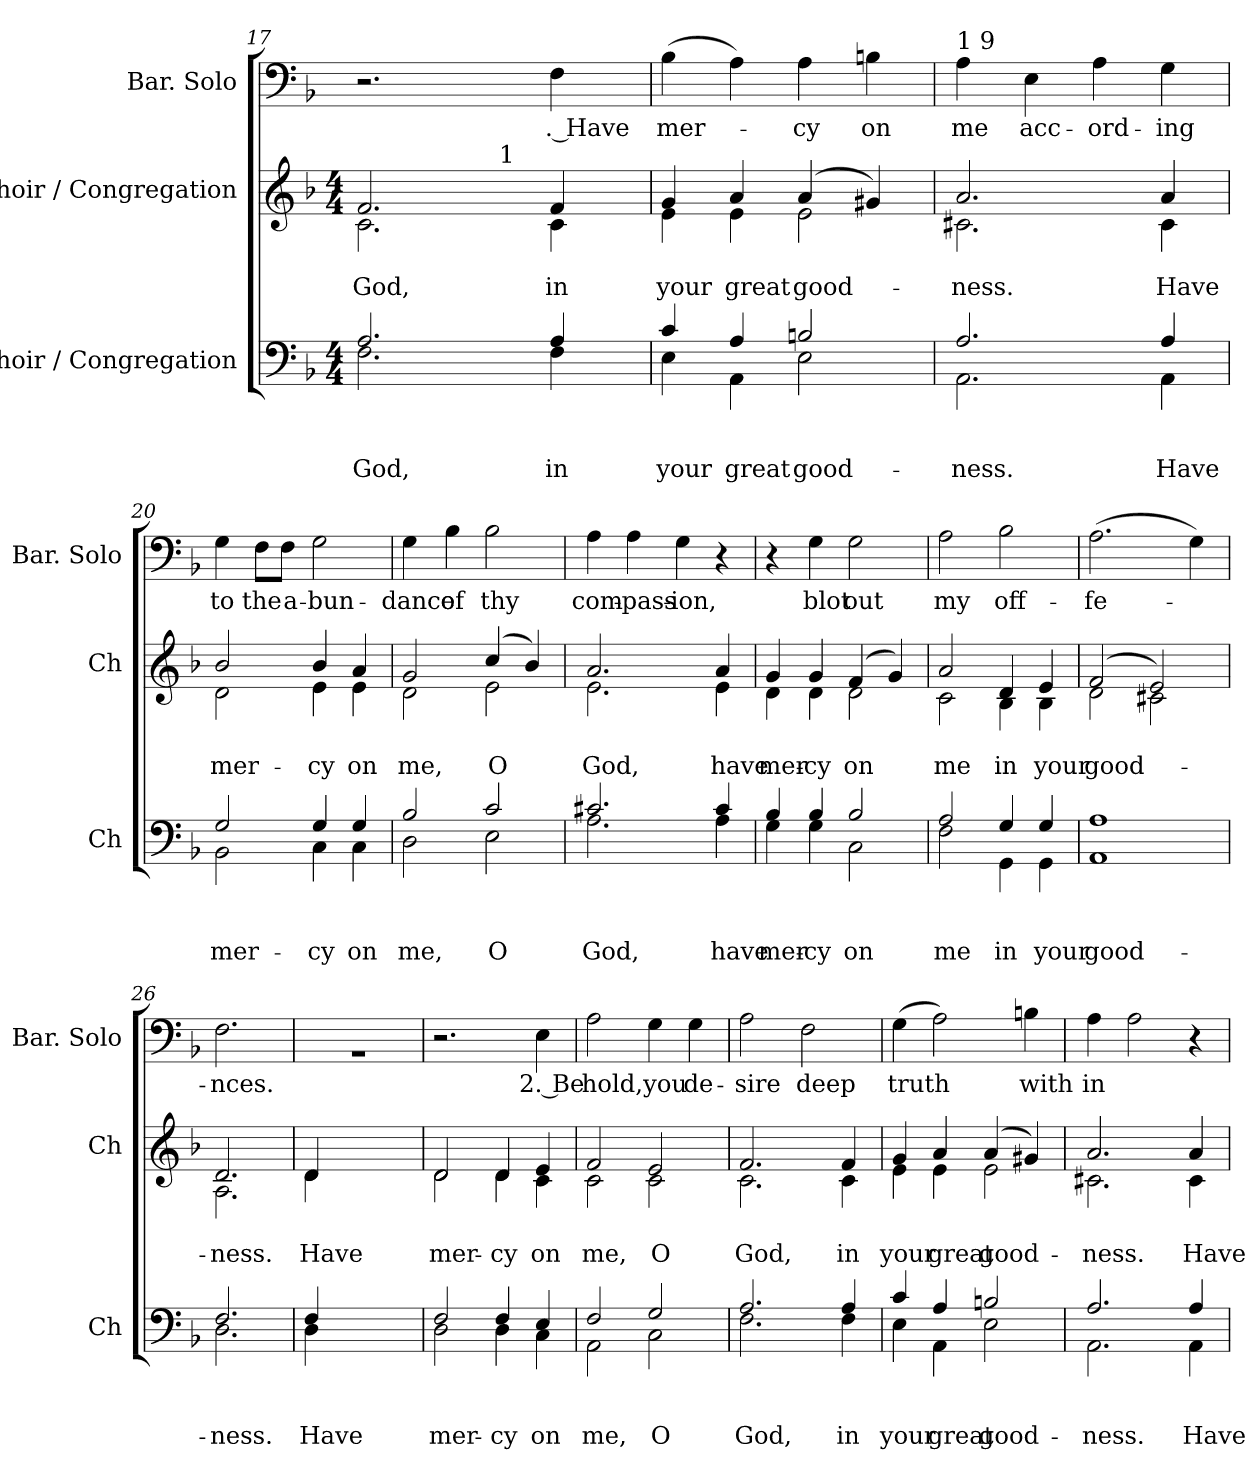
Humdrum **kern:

**kern	**text	**text	**text	**kern	**text	**text	**kern	**text
*part3	*part3	*part3	*part3	*part2	*part2	*part2	*part1	*part1
*staff3	*staff3	*staff3	*staff3	*staff2	*staff2	*staff2	*staff1	*staff1
*I"Choir / Congregation	*	*	*	*I"Choir / Congregation	*	*	*I"Bar. Solo	*
*I'Ch	*	*	*	*I'Ch	*	*	*I'Bar. Solo	*
*clefF4	*	*	*	*clefG2	*	*	*clefF4	*
*k[b-]	*	*	*	*k[b-]	*	*	*k[b-]	*
*F:	*	*	*	*F:	*	*	*F:	*
*M4/4	*	*	*	*M4/4	*	*	*	*
=17	=17	=17	=17	=17	=17	=17	=17	=17
!	!	!	!LO:LY:a	!	!	!LO:LY:b	!	!
*^	*	*	*	*^	*	*	*	*
*	*	*	*	*	*	*^	*	*	*	*
2.A/	2.F\	.	.	God,	2.f/	2.c\	2ryy	.	God,	2.r	.
.	.	.	.	.	.	.	16.ryy	.	.	.	.
!	!	!	!	!	!	!	!LO:TX:a:t=1	!	!	!	!
.	.	.	.	.	.	.	4ryy	.	.	.	.
!	!	!	!	!LO:LY:a	!	!	!	!	!LO:LY:b	!	!LO:LY:b:rj
4A/	4F\	.	.	in	4f/	4c\	.	.	in	4F\	. Have
.	.	.	.	.	.	.	8ryy	.	.	.	.
.	.	.	.	.	.	.	32ryy	.	.	.	.
=18	=18	=18	=18	=18	=18	=18	=18	=18	=18	=18	=18
!	!	!	!	!LO:LY:a	!	!	!	!	!LO:LY:b	!	!LO:LY:b
*	*	*	*	*	*	*v	*v	*	*	*	*
4c/	4E\	.	.	your	4g/	4e\	.	your	(>4B-\	mer-
!	!	!	!	!LO:LY:a	!	!	!	!LO:LY:b	!	!
4A/	4AA\	.	.	great	4a/	4e\	.	great	4A\)	.
!	!	!	!	!LO:LY:a	!	!	!	!LO:LY:b	!	!LO:LY:b
2Bn/	2E\	.	.	good-	(4a/	2e\	.	good-	4A\	-cy
!	!	!	!	!	!	!	!	!	!	!LO:LY:b
.	.	.	.	.	4g#X/)	.	.	.	4Bn\	on
!!LO:LB:g=z
=19	=19	=19	=19	=19	=19	=19	=19	=19	=19	=19
!	!	!	!	!	!	!	!	!	!LO:TX:a:t=1 9	!
!	!	!	!	!LO:LY:a	!	!	!	!LO:LY:b	!	!LO:LY:b
2.A/	2.AA\	.	.	-ness.	2.a/	2.c#X\	.	-ness.	4A\	me
!	!	!	!	!	!	!	!	!	!	!LO:LY:b
.	.	.	.	.	.	.	.	.	4E\	acc-
!	!	!	!	!	!	!	!	!	!	!LO:LY:b
.	.	.	.	.	.	.	.	.	4A\	-ord-
!	!	!	!	!LO:LY:a	!	!	!	!LO:LY:b	!	!LO:LY:b
4A/	4AA\	.	.	Have	4a/	4c#\	.	Have	4G\	-ing
=20	=20	=20	=20	=20	=20	=20	=20	=20	=20	=20
!	!	!	!	!LO:LY:a	!	!	!	!LO:LY:b	!	!LO:LY:b
2G/	2BB-\	.	.	mer-	2b-/	2d\	.	mer-	4G\	to
!	!	!	!	!	!	!	!	!	!	!LO:LY:b
.	.	.	.	.	.	.	.	.	8F\L	the
!	!	!	!	!	!	!	!	!	!	!LO:LY:b
.	.	.	.	.	.	.	.	.	8F\J	a-
!	!	!	!	!LO:LY:a	!	!	!	!LO:LY:b	!	!LO:LY:b
4G/	4C\	.	.	-cy	4b-/	4e\	.	-cy	2G\	-bun-
!	!	!	!	!LO:LY:a	!	!	!	!LO:LY:b	!	!
4G/	4C\	.	.	on	4a/	4e\	.	on	.	.
=21	=21	=21	=21	=21	=21	=21	=21	=21	=21	=21
!	!	!	!	!LO:LY:a	!	!	!	!LO:LY:b	!	!LO:LY:b
2B-/	2D\	.	.	me,	2g/	2d\	.	me,	4G\	-dance
!	!	!	!	!	!	!	!	!	!	!LO:LY:b
.	.	.	.	.	.	.	.	.	4B-\	of
!	!	!	!	!LO:LY:a	!	!	!	!LO:LY:b	!	!LO:LY:b
2c/	2E\	.	.	O	(4cc/	2e\	.	O	2B-\	thy
.	.	.	.	.	4b-/)	.	.	.	.	.
=22	=22	=22	=22	=22	=22	=22	=22	=22	=22	=22
!	!	!	!	!LO:LY:a	!	!	!	!LO:LY:b	!	!LO:LY:b
2.c#X/	2.A\	.	.	God,	2.a/	2.e\	.	God,	4A\	com-
!	!	!	!	!	!	!	!	!	!	!LO:LY:b
.	.	.	.	.	.	.	.	.	4A\	-pass-
!	!	!	!	!	!	!	!	!	!	!LO:LY:b
.	.	.	.	.	.	.	.	.	4G\	-ion,
!	!	!	!	!LO:LY:a	!	!	!	!LO:LY:b	!	!
4c#/	4A\	.	.	have	4a/	4e\	.	have	4r	.
!!LO:LB:g=z
=23	=23	=23	=23	=23	=23	=23	=23	=23	=23	=23
!	!	!	!	!LO:LY:a	!	!	!	!LO:LY:b	!	!
4B-/	4G\	.	.	mer-	4g/	4d\	.	mer-	4r	.
!	!	!	!	!LO:LY:a	!	!	!	!LO:LY:b	!	!LO:LY:b
4B-/	4G\	.	.	-cy	4g/	4d\	.	-cy	4G\	blot
!	!	!	!	!LO:LY:a	!	!	!	!LO:LY:b	!	!LO:LY:b
2B-/	2C\	.	.	on	(4f/	2d\	.	on	2G\	out
.	.	.	.	.	4g/)	.	.	.	.	.
=24	=24	=24	=24	=24	=24	=24	=24	=24	=24	=24
!	!	!	!	!LO:LY:a	!	!	!	!LO:LY:b	!	!LO:LY:b
2A/	2F\	.	.	me	2a/	2c\	.	me	2A\	my
!	!	!	!	!LO:LY:a	!	!	!	!LO:LY:b	!	!LO:LY:b
4G/	4GG\	.	.	in	4d/	4B-\	.	in	2B-\	off-
!	!	!	!	!LO:LY:a	!	!	!	!LO:LY:b	!	!
4G/	4GG\	.	.	your	4e/	4B-\	.	your	.	.
=25	=25	=25	=25	=25	=25	=25	=25	=25	=25	=25
!	!	!	!	!LO:LY:a	!	!	!	!LO:LY:b	!	!LO:LY:b
*v	*v	*	*	*	*	*	*	*	*	*
1AA 1A	.	.	good-	(2f/	2d\	.	good-	(>2.A\	-fe-
.	.	.	.	2e/)	2c#X\	.	.	.	.
.	.	.	.	.	.	.	.	4G\)	.
=26	=26	=26	=26	=26	=26	=26	=26	=26	=26
!	!	!	!LO:LY:a	!	!	!	!LO:LY:b	!	!LO:LY:b
*^	*	*	*	*	*	*	*	*	*
2.F/	2.D\	.	.	-ness.	2.d/	2.A\	.	-ness.	2.F\	-nces.
!!LO:PB:g=z
=27	=27	=27	=27	=27	=27	=27	=27	=27	=27	=27
!	!	!	!	!LO:LY:a	!	!	!	!LO:LY:b	!LO:N:vis=1	!
4F/	4D\	.	.	Have	4d/	4d\	.	Have	1rC	.
2.ryy	2.ryy	.	.	.	2.ryy	2.ryy	.	.	.	.
=28	=28	=28	=28	=28	=28	=28	=28	=28	=28	=28
!	!	!	!	!LO:LY:a	!	!	!	!LO:LY:b	!	!
2F/	2D\	.	.	mer-	2d/	2d\	.	mer-	2.r	.
!	!	!	!	!LO:LY:a	!	!	!	!LO:LY:b	!	!
4F/	4D\	.	.	-cy	4d/	4d\	.	-cy	.	.
!	!	!	!	!LO:LY:a	!	!	!	!LO:LY:b	!	!LO:LY:b:rj
4E/	4C\	.	.	on	4e/	4c\	.	on	4E\	2. Be
=29	=29	=29	=29	=29	=29	=29	=29	=29	=29	=29
!	!	!	!	!LO:LY:a	!	!	!	!LO:LY:b	!	!LO:LY:b
2F/	2AA\	.	.	me,	2f/	2c\	.	me,	2A\	hold,
!	!	!	!	!LO:LY:a	!	!	!	!LO:LY:b	!	!LO:LY:b
2G/	2C\	.	.	O	2e/	2c\	.	O	4G\	you
!	!	!	!	!	!	!	!	!	!	!LO:LY:b
.	.	.	.	.	.	.	.	.	4G\	de-
=30	=30	=30	=30	=30	=30	=30	=30	=30	=30	=30
!	!	!	!	!LO:LY:a	!	!	!	!LO:LY:b	!	!LO:LY:b
2.A/	2.F\	.	.	God,	2.f/	2.c\	.	God,	2A\	-sire
!	!	!	!	!	!	!	!	!	!	!LO:LY:b
.	.	.	.	.	.	.	.	.	2F\	deep
!	!	!	!	!LO:LY:a	!	!	!	!LO:LY:b	!	!
4A/	4F\	.	.	in	4f/	4c\	.	in	.	.
=31	=31	=31	=31	=31	=31	=31	=31	=31	=31	=31
!	!	!	!	!LO:LY:a	!	!	!	!LO:LY:b	!	!LO:LY:b
4c/	4E\	.	.	your	4g/	4e\	.	your	(>4G\	truth
!	!	!	!	!LO:LY:a	!	!	!	!LO:LY:b	!	!
4A/	4AA\	.	.	great	4a/	4e\	.	great	2A\)	.
!	!	!	!	!LO:LY:a	!	!	!	!LO:LY:b	!	!
2Bn/	2E\	.	.	good-	(4a/	2e\	.	good-	.	.
!	!	!	!	!	!	!	!	!	!	!LO:LY:b
.	.	.	.	.	4g#X/)	.	.	.	4Bn\	with
!!LO:LB:g=z
=32	=32	=32	=32	=32	=32	=32	=32	=32	=32	=32
!	!	!	!	!LO:LY:a	!	!	!	!LO:LY:b	!	!LO:LY:b
2.A/	2.AA\	.	.	-ness.	2.a/	2.c#X\	.	-ness.	4A\	in
.	.	.	.	.	.	.	.	.	2A\	.
!	!	!	!	!LO:LY:a	!	!	!	!LO:LY:b	!	!
4A/	4AA\	.	.	Have	4a/	4c#\	.	Have	4r	.
*v	*v	*	*	*	*	*	*	*	*	*
*	*	*	*	*v	*v	*	*	*	*
=	=	=	=	=	=	=	=	=
*-	*-	*-	*-	*-	*-	*-	*-	*-
